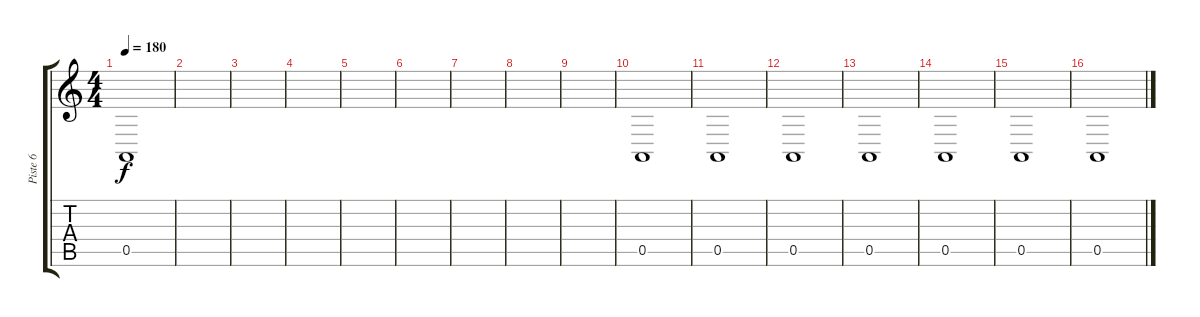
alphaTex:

\track ("Piste 6" "Piste 6") {instrument bassoon}
\staff {score tabs}
\tuning (E4 B3 G3 D3 A2 E2) {hide}
\ts (4 4)
\tempo 180
\clef g2
\ks c
0.5.1{dy f} |
|
|
|
|
|
|
|
|
0.5.1 |
0.5.1 |
0.5.1 |
0.5.1 |
0.5.1 |
0.5.1 |
0.5.1
